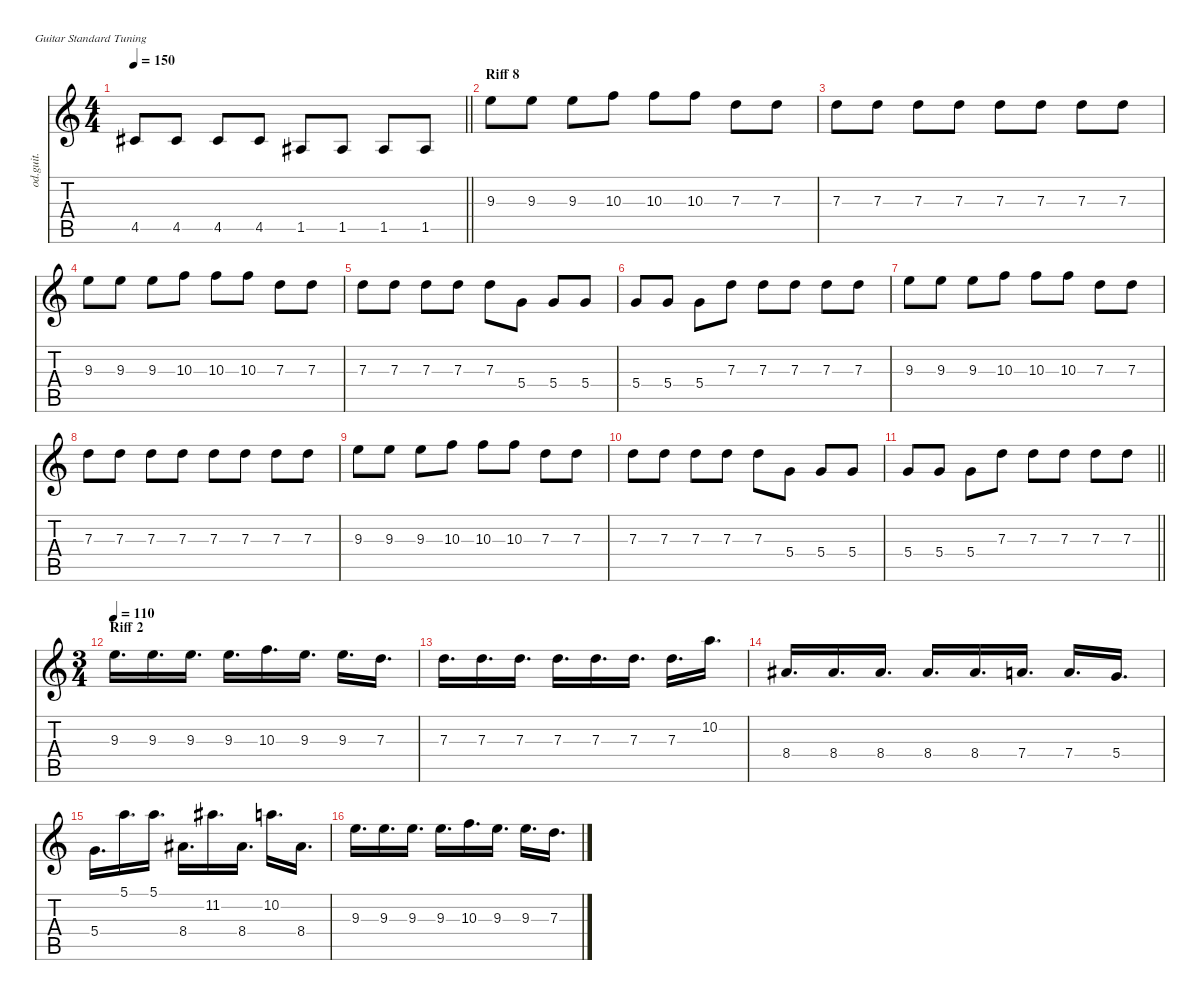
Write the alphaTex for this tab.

\defaultSystemsLayout 4
\hideDynamics
\bracketExtendMode nobrackets
\otherSystemsTrackNameOrientation horizontal
\track ("Lead guitar 1" "od.guit.") {solo instrument overdrivenguitar}
\staff {score tabs}
\tuning (E4 B3 G3 D3 A2 E2)
\ts (4 4)
\tempo 150
\clef g2
\barLineRight lightlight
\ks c
4.5{acc #}.8{dy f beam Up} 4.5{acc #}.8{beam Up} 4.5{acc #}.8{beam Up} 4.5{acc #}.8{beam Up} 1.5{acc #}.8{beam Up} 1.5{acc #}.8{beam Up} 1.5{acc #}.8{beam Up} 1.5{acc #}.8{beam Up} |
\section ("" "Riff 8")
9.3.8{beam Down} 9.3.8{beam Down} 9.3.8{beam Down} 10.3.8{beam Down} 10.3.8{beam Down} 10.3.8{beam Down} 7.3.8{beam Down} 7.3.8{beam Down} |
7.3.8{beam Down} 7.3.8{beam Down} 7.3.8{beam Down} 7.3.8{beam Down} 7.3.8{beam Down} 7.3.8{beam Down} 7.3.8{beam Down} 7.3.8{beam Down} |
9.3.8{beam Down} 9.3.8{beam Down} 9.3.8{beam Down} 10.3.8{beam Down} 10.3.8{beam Down} 10.3.8{beam Down} 7.3.8{beam Down} 7.3.8{beam Down} |
7.3.8{beam Down} 7.3.8{beam Down} 7.3.8{beam Down} 7.3.8{beam Down} 7.3.8{beam Down} 5.4.8{beam Down} 5.4.8{beam Up} 5.4.8{beam Up} |
5.4.8{beam Up} 5.4.8{beam Up} 5.4.8{beam Down} 7.3.8{beam Down} 7.3.8{beam Down} 7.3.8{beam Down} 7.3.8{beam Down} 7.3.8{beam Down} |
9.3.8{beam Down} 9.3.8{beam Down} 9.3.8{beam Down} 10.3.8{beam Down} 10.3.8{beam Down} 10.3.8{beam Down} 7.3.8{beam Down} 7.3.8{beam Down} |
7.3.8{beam Down} 7.3.8{beam Down} 7.3.8{beam Down} 7.3.8{beam Down} 7.3.8{beam Down} 7.3.8{beam Down} 7.3.8{beam Down} 7.3.8{beam Down} |
9.3.8{beam Down} 9.3.8{beam Down} 9.3.8{beam Down} 10.3.8{beam Down} 10.3.8{beam Down} 10.3.8{beam Down} 7.3.8{beam Down} 7.3.8{beam Down} |
7.3.8{beam Down} 7.3.8{beam Down} 7.3.8{beam Down} 7.3.8{beam Down} 7.3.8{beam Down} 5.4.8{beam Down} 5.4.8{beam Up} 5.4.8{beam Up} |
\barLineRight lightlight
5.4.8{beam Up} 5.4.8{beam Up} 5.4.8{beam Down} 7.3.8{beam Down} 7.3.8{beam Down} 7.3.8{beam Down} 7.3.8{beam Down} 7.3.8{beam Down} |
\ts (3 4)
\beaming (8 2 2 2 2)
\section ("" "Riff 2")
\tempo 110
9.3.16{d beam Down} 9.3.16{d beam Down} 9.3.16{d beam Down} 9.3.16{d beam Down} 10.3.16{d beam Down} 9.3.16{d beam Down} 9.3.16{d beam Down} 7.3.16{d beam Down} |
7.3.16{d beam Down} 7.3.16{d beam Down} 7.3.16{d beam Down} 7.3.16{d beam Down} 7.3.16{d beam Down} 7.3.16{d beam Down} 7.3.16{d beam Down} 10.2.16{d beam Down} |
8.4{acc #}.16{d beam Up} 8.4{acc #}.16{d beam Up} 8.4{acc #}.16{d beam Up} 8.4{acc #}.16{d beam Up} 8.4{acc #}.16{d beam Up} 7.4.16{d beam Up} 7.4.16{d beam Up} 5.4.16{d beam Up} |
5.4.16{d beam Down} 5.1.16{d beam Down} 5.1.16{d beam Down} 8.4{acc #}.16{d beam Down} 11.2{acc #}.16{d beam Down} 8.4{acc #}.16{d beam Down} 10.2.16{d beam Down} 8.4{acc #}.16{d beam Down} |
9.3.16{d beam Down} 9.3.16{d beam Down} 9.3.16{d beam Down} 9.3.16{d beam Down} 10.3.16{d beam Down} 9.3.16{d beam Down} 9.3.16{d beam Down} 7.3.16{d beam Down}
